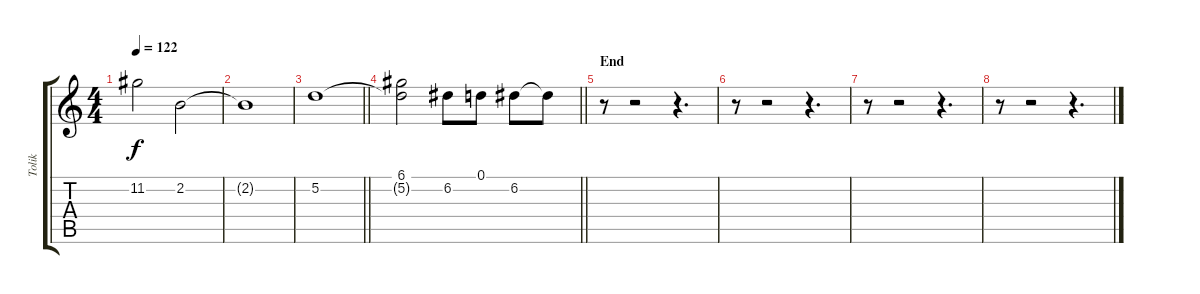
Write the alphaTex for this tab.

\track ("Tolik" "Tolik") {instrument distortionguitar}
\staff {score tabs}
\tuning (D4 A3 F3 C3 G2 C2) {hide}
\ts (4 4)
\tempo 122
\clef g2
\ks c
11.2.2{dy f} 2.2.2 |
2.2{t}.1 |
\barLineRight lightlight
5.2.1 |
\barLineRight lightlight
(6.1 5.2{t}).2 6.2.8 0.1.8 6.2.8 6.2{t}.8 |
\section ("" "End")
r.8 r.2 r.4{d} |
r.8 r.2 r.4{d} |
r.8 r.2 r.4{d} |
r.8 r.2 r.4{d}
